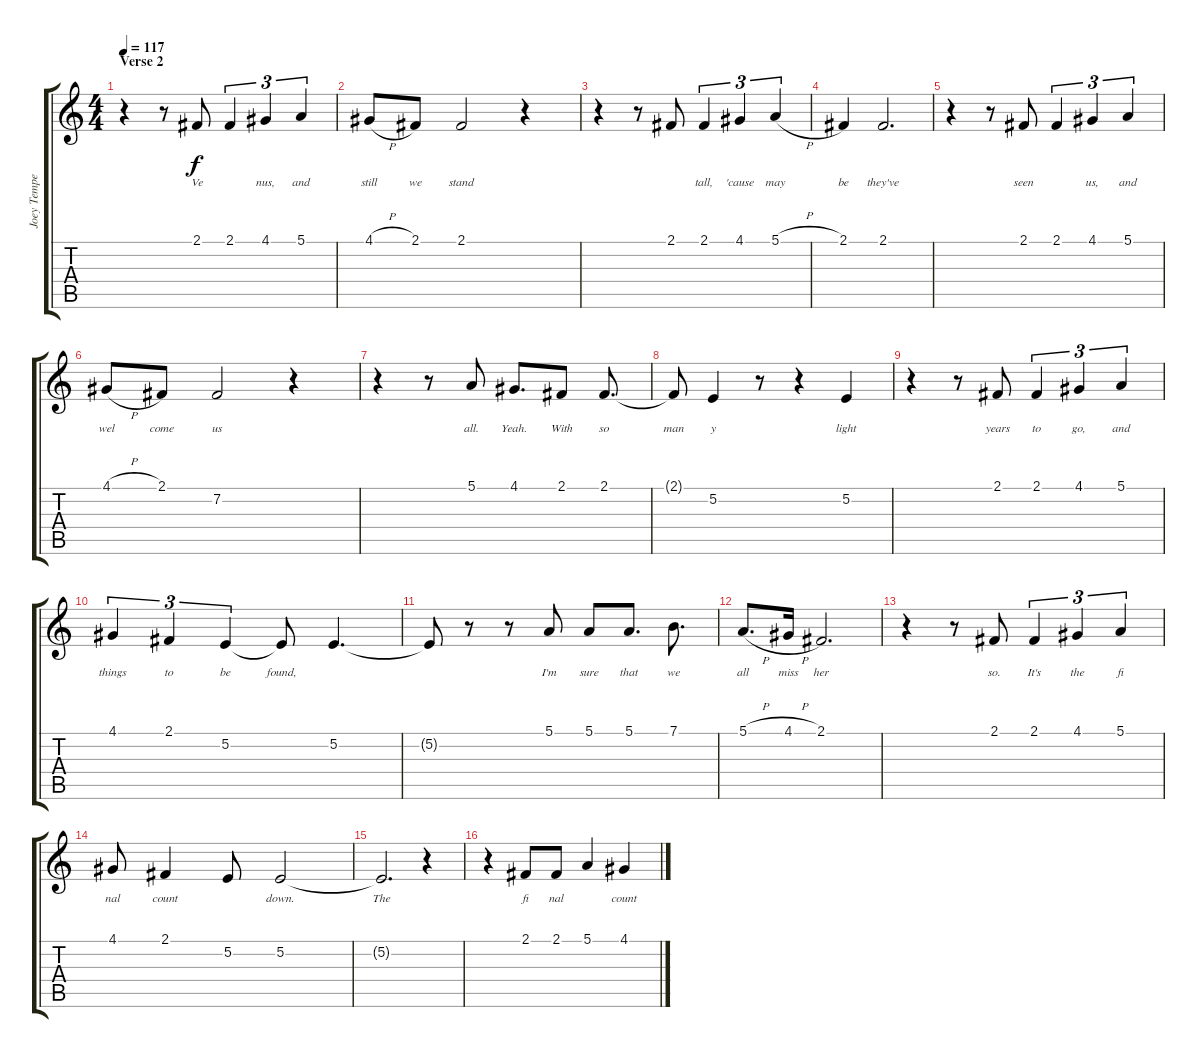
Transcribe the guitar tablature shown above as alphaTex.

\track ("Joey Tempest (Vocals)" "Joey Tempe") {instrument clarinet}
\staff {score tabs}
\tuning (E4 B3 G3 D3 A2 E2) {hide}
\ts (4 4)
\section ("" "Verse 2")
\tempo 117
\clef g2
\ks c
r.4{dy f} r.8 2.1.8{lyrics (0 "Ve") lyrics (1 "") lyrics (2 "") lyrics (3 "") lyrics (4 "")} 2.1.4{tu (3 2) lyrics (0 "") lyrics (1 "") lyrics (2 "") lyrics (3 "") lyrics (4 "")} 4.1.4{tu (3 2) lyrics (0 "nus,") lyrics (1 "") lyrics (2 "") lyrics (3 "") lyrics (4 "")} 5.1.4{tu (3 2) lyrics (0 "and") lyrics (1 "") lyrics (2 "") lyrics (3 "") lyrics (4 "")} |
4.1{h}.8{lyrics (0 "still") lyrics (1 "") lyrics (2 "") lyrics (3 "") lyrics (4 "")} 2.1.8{lyrics (0 "we") lyrics (1 "") lyrics (2 "") lyrics (3 "") lyrics (4 "")} 2.1.2{lyrics (0 "stand") lyrics (1 "") lyrics (2 "") lyrics (3 "") lyrics (4 "")} r.4 |
r.4 r.8 2.1.8{lyrics (0 "") lyrics (1 "") lyrics (2 "") lyrics (3 "") lyrics (4 "")} 2.1.4{tu (3 2) lyrics (0 "tall,") lyrics (1 "") lyrics (2 "") lyrics (3 "") lyrics (4 "")} 4.1.4{tu (3 2) lyrics (0 "'cause") lyrics (1 "") lyrics (2 "") lyrics (3 "") lyrics (4 "")} 5.1{h}.4{tu (3 2) lyrics (0 "may") lyrics (1 "") lyrics (2 "") lyrics (3 "") lyrics (4 "")} |
2.1.4{lyrics (0 "be") lyrics (1 "") lyrics (2 "") lyrics (3 "") lyrics (4 "")} 2.1.2{d lyrics (0 "they've") lyrics (1 "") lyrics (2 "") lyrics (3 "") lyrics (4 "")} |
r.4 r.8 2.1.8{lyrics (0 "seen") lyrics (1 "") lyrics (2 "") lyrics (3 "") lyrics (4 "")} 2.1.4{tu (3 2) lyrics (0 "") lyrics (1 "") lyrics (2 "") lyrics (3 "") lyrics (4 "")} 4.1.4{tu (3 2) lyrics (0 "us,") lyrics (1 "") lyrics (2 "") lyrics (3 "") lyrics (4 "")} 5.1.4{tu (3 2) lyrics (0 "and") lyrics (1 "") lyrics (2 "") lyrics (3 "") lyrics (4 "")} |
4.1{h}.8{lyrics (0 "wel") lyrics (1 "") lyrics (2 "") lyrics (3 "") lyrics (4 "")} 2.1.8{lyrics (0 "come") lyrics (1 "") lyrics (2 "") lyrics (3 "") lyrics (4 "")} 7.2.2{lyrics (0 "us") lyrics (1 "") lyrics (2 "") lyrics (3 "") lyrics (4 "")} r.4 |
r.4 r.8 5.1.8{lyrics (0 "all.") lyrics (1 "") lyrics (2 "") lyrics (3 "") lyrics (4 "")} 4.1.8{d lyrics (0 "Yeah.") lyrics (1 "") lyrics (2 "") lyrics (3 "") lyrics (4 "")} 2.1.8{lyrics (0 "With") lyrics (1 "") lyrics (2 "") lyrics (3 "") lyrics (4 "")} 2.1.8{d lyrics (0 "so") lyrics (1 "") lyrics (2 "") lyrics (3 "") lyrics (4 "")} |
2.1{t}.8{lyrics (0 "man") lyrics (1 "") lyrics (2 "") lyrics (3 "") lyrics (4 "")} 5.2.4{lyrics (0 "y") lyrics (1 "") lyrics (2 "") lyrics (3 "") lyrics (4 "")} r.8 r.4 5.2.4{lyrics (0 "light") lyrics (1 "") lyrics (2 "") lyrics (3 "") lyrics (4 "")} |
r.4 r.8 2.1.8{lyrics (0 "years") lyrics (1 "") lyrics (2 "") lyrics (3 "") lyrics (4 "")} 2.1.4{tu (3 2) lyrics (0 "to") lyrics (1 "") lyrics (2 "") lyrics (3 "") lyrics (4 "")} 4.1.4{tu (3 2) lyrics (0 "go,") lyrics (1 "") lyrics (2 "") lyrics (3 "") lyrics (4 "")} 5.1.4{tu (3 2) lyrics (0 "and") lyrics (1 "") lyrics (2 "") lyrics (3 "") lyrics (4 "")} |
4.1.4{tu (3 2) lyrics (0 "things") lyrics (1 "") lyrics (2 "") lyrics (3 "") lyrics (4 "")} 2.1.4{tu (3 2) lyrics (0 "to") lyrics (1 "") lyrics (2 "") lyrics (3 "") lyrics (4 "")} 5.2.4{tu (3 2) lyrics (0 "be") lyrics (1 "") lyrics (2 "") lyrics (3 "") lyrics (4 "")} 5.2{t}.8{lyrics (0 "found,") lyrics (1 "") lyrics (2 "") lyrics (3 "") lyrics (4 "")} 5.2.4{d lyrics (0 "") lyrics (1 "") lyrics (2 "") lyrics (3 "") lyrics (4 "")} |
5.2{t}.8{lyrics (0 "") lyrics (1 "") lyrics (2 "") lyrics (3 "") lyrics (4 "")} r.8 r.8 5.1.8{lyrics (0 "I'm") lyrics (1 "") lyrics (2 "") lyrics (3 "") lyrics (4 "")} 5.1.8{lyrics (0 "sure") lyrics (1 "") lyrics (2 "") lyrics (3 "") lyrics (4 "")} 5.1.8{d lyrics (0 "that") lyrics (1 "") lyrics (2 "") lyrics (3 "") lyrics (4 "")} 7.1.8{d lyrics (0 "we") lyrics (1 "") lyrics (2 "") lyrics (3 "") lyrics (4 "")} |
5.1{h}.8{d lyrics (0 "all") lyrics (1 "") lyrics (2 "") lyrics (3 "") lyrics (4 "")} 4.1{h}.16{lyrics (0 "miss") lyrics (1 "") lyrics (2 "") lyrics (3 "") lyrics (4 "")} 2.1.2{d lyrics (0 "her") lyrics (1 "") lyrics (2 "") lyrics (3 "") lyrics (4 "")} |
r.4 r.8 2.1.8{lyrics (0 "so.") lyrics (1 "") lyrics (2 "") lyrics (3 "") lyrics (4 "")} 2.1.4{tu (3 2) lyrics (0 "It's") lyrics (1 "") lyrics (2 "") lyrics (3 "") lyrics (4 "")} 4.1.4{tu (3 2) lyrics (0 "the") lyrics (1 "") lyrics (2 "") lyrics (3 "") lyrics (4 "")} 5.1.4{tu (3 2) lyrics (0 "fi") lyrics (1 "") lyrics (2 "") lyrics (3 "") lyrics (4 "")} |
4.1.8{lyrics (0 "nal") lyrics (1 "") lyrics (2 "") lyrics (3 "") lyrics (4 "")} 2.1.4{lyrics (0 "count") lyrics (1 "") lyrics (2 "") lyrics (3 "") lyrics (4 "")} 5.2.8{lyrics (0 "") lyrics (1 "") lyrics (2 "") lyrics (3 "") lyrics (4 "")} 5.2.2{lyrics (0 "down.") lyrics (1 "") lyrics (2 "") lyrics (3 "") lyrics (4 "")} |
5.2{t}.2{d lyrics (0 "The") lyrics (1 "") lyrics (2 "") lyrics (3 "") lyrics (4 "")} r.4 |
r.4 2.1.8{lyrics (0 "fi") lyrics (1 "") lyrics (2 "") lyrics (3 "") lyrics (4 "")} 2.1.8{lyrics (0 "nal") lyrics (1 "") lyrics (2 "") lyrics (3 "") lyrics (4 "")} 5.1.4{lyrics (0 "") lyrics (1 "") lyrics (2 "") lyrics (3 "") lyrics (4 "")} 4.1.4{lyrics (0 "count") lyrics (1 "") lyrics (2 "") lyrics (3 "") lyrics (4 "")}
